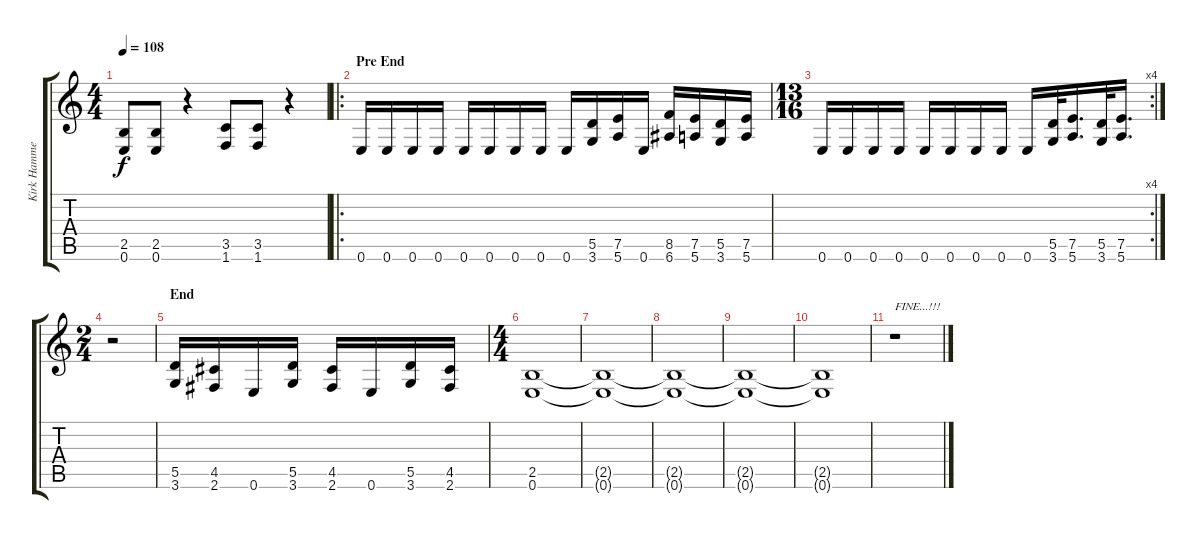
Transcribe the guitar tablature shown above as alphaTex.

\track ("Kirk Hammett (lead guitar)" "Kirk Hamme") {instrument distortionguitar}
\staff {score tabs}
\tuning (E4 B3 G3 D3 A2 E2) {hide}
\ts (4 4)
\tempo 108
\clef g2
\ks c
(2.5 0.6).8{dy f} (2.5 0.6).8 r.4 (3.5 1.6).8 (3.5 1.6).8 r.4 |
\ro
\section ("" "Pre End")
0.6.16 0.6.16 0.6.16 0.6.16 0.6.16 0.6.16 0.6.16 0.6.16 0.6.16 (5.5 3.6).16 (7.5 5.6).16 0.6.16 (8.5 6.6).16 (7.5 5.6).16 (5.5 3.6).16 (7.5 5.6).16 |
\rc 4
\ts (13 16)
0.6.16 0.6.16 0.6.16 0.6.16 0.6.16 0.6.16 0.6.16 0.6.16 0.6.16 (5.5 3.6).32 (7.5 5.6).16{d} (5.5 3.6).32 (7.5 5.6).16{d} |
\ts (2 4)
r.2 |
\section ("" "End")
(5.5 3.6).16 (4.5 2.6).16 0.6.16 (5.5 3.6).16 (4.5 2.6).16 0.6.16 (5.5 3.6).16 (4.5 2.6).16 |
\ts (4 4)
(2.5 0.6).1 |
(2.5{t} 0.6{t}).1 |
(2.5{t} 0.6{t}).1 |
(2.5{t} 0.6{t}).1 |
(2.5{t} 0.6{t}).1 |
r.1{txt "FINE...!!!"}
